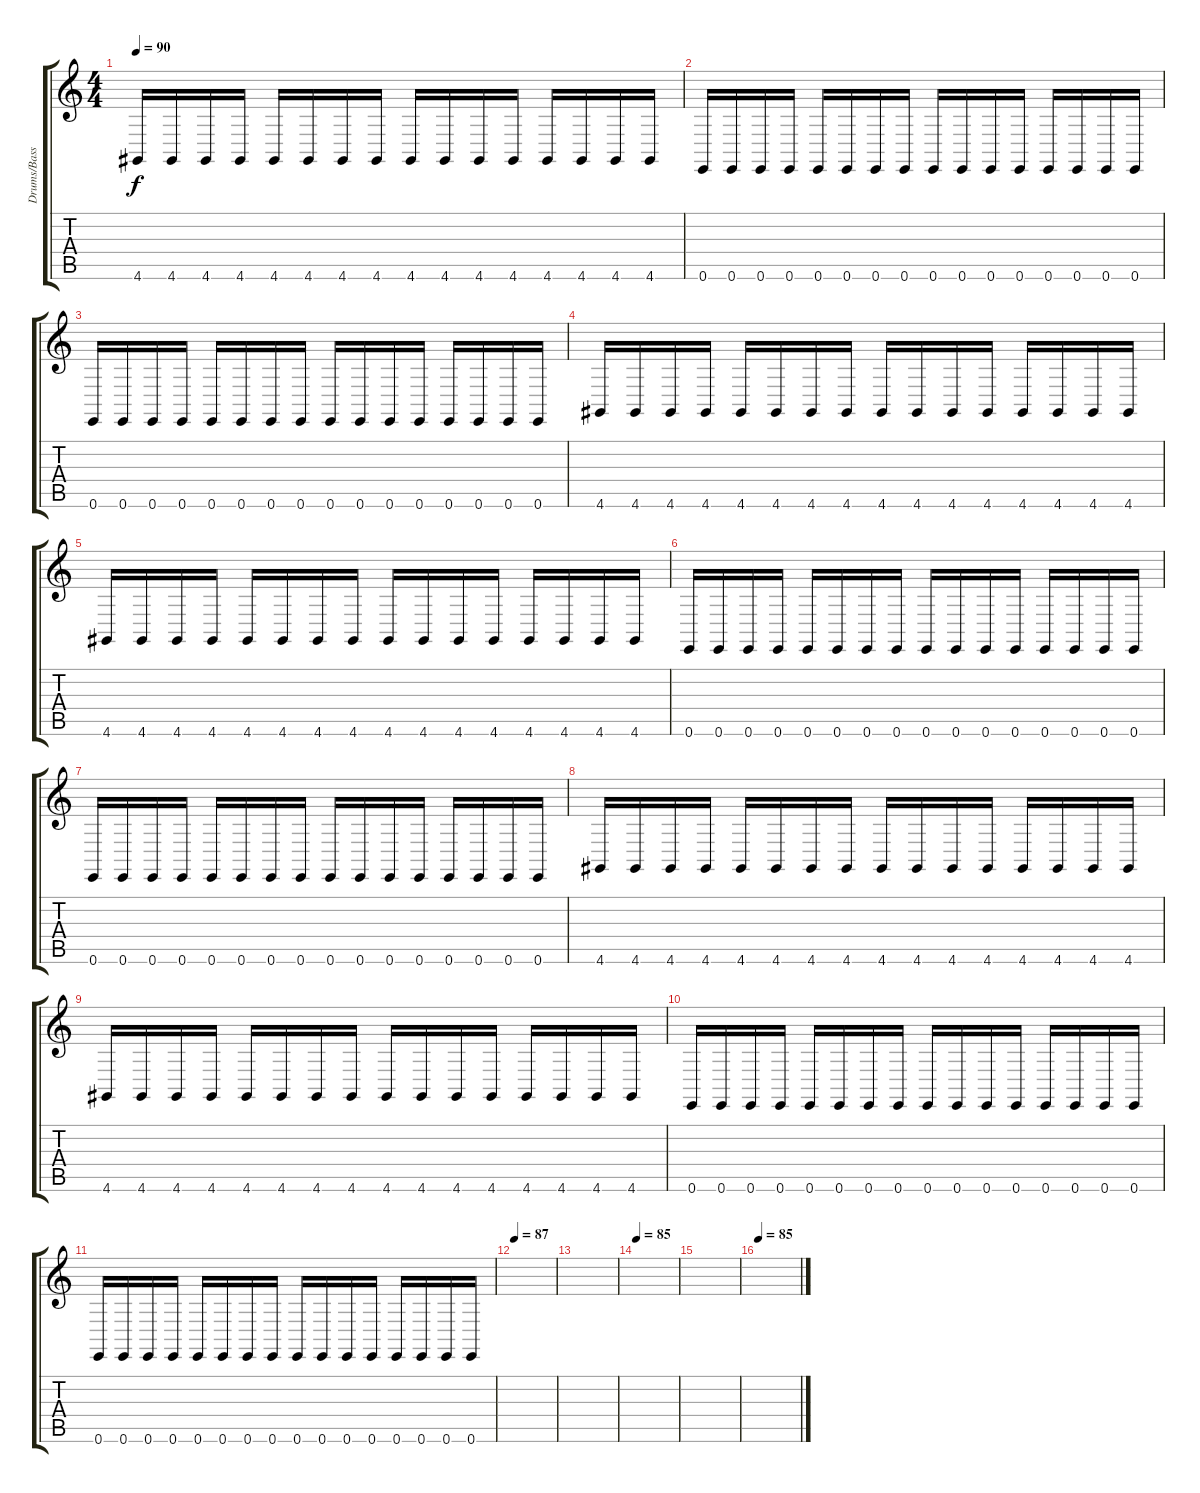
\track ("Drums/Bass" "Drums/Bass") {instrument synthdrum}
\staff {score tabs}
\tuning (E4 B3 G3 D3 A2 E2) {hide}
\ts (4 4)
\tempo 90
\clef g2
\ks c
4.6.16{dy f} 4.6.16 4.6.16 4.6.16 4.6.16 4.6.16 4.6.16 4.6.16 4.6.16 4.6.16 4.6.16 4.6.16 4.6.16 4.6.16 4.6.16 4.6.16 |
0.6.16 0.6.16 0.6.16 0.6.16 0.6.16 0.6.16 0.6.16 0.6.16 0.6.16 0.6.16 0.6.16 0.6.16 0.6.16 0.6.16 0.6.16 0.6.16 |
0.6.16 0.6.16 0.6.16 0.6.16 0.6.16 0.6.16 0.6.16 0.6.16 0.6.16 0.6.16 0.6.16 0.6.16 0.6.16 0.6.16 0.6.16 0.6.16 |
4.6.16 4.6.16 4.6.16 4.6.16 4.6.16 4.6.16 4.6.16 4.6.16 4.6.16 4.6.16 4.6.16 4.6.16 4.6.16 4.6.16 4.6.16 4.6.16 |
4.6.16 4.6.16 4.6.16 4.6.16 4.6.16 4.6.16 4.6.16 4.6.16 4.6.16 4.6.16 4.6.16 4.6.16 4.6.16 4.6.16 4.6.16 4.6.16 |
0.6.16 0.6.16 0.6.16 0.6.16 0.6.16 0.6.16 0.6.16 0.6.16 0.6.16 0.6.16 0.6.16 0.6.16 0.6.16 0.6.16 0.6.16 0.6.16 |
0.6.16 0.6.16 0.6.16 0.6.16 0.6.16 0.6.16 0.6.16 0.6.16 0.6.16 0.6.16 0.6.16 0.6.16 0.6.16 0.6.16 0.6.16 0.6.16 |
4.6.16 4.6.16 4.6.16 4.6.16 4.6.16 4.6.16 4.6.16 4.6.16 4.6.16 4.6.16 4.6.16 4.6.16 4.6.16 4.6.16 4.6.16 4.6.16 |
4.6.16 4.6.16 4.6.16 4.6.16 4.6.16 4.6.16 4.6.16 4.6.16 4.6.16 4.6.16 4.6.16 4.6.16 4.6.16 4.6.16 4.6.16 4.6.16 |
0.6.16 0.6.16 0.6.16 0.6.16 0.6.16 0.6.16 0.6.16 0.6.16 0.6.16 0.6.16 0.6.16 0.6.16 0.6.16 0.6.16 0.6.16 0.6.16 |
0.6.16 0.6.16 0.6.16 0.6.16 0.6.16 0.6.16 0.6.16 0.6.16 0.6.16 0.6.16 0.6.16 0.6.16 0.6.16 0.6.16 0.6.16 0.6.16 |
\tempo 87
|
|
\tempo 85
|
|
\tempo 85
